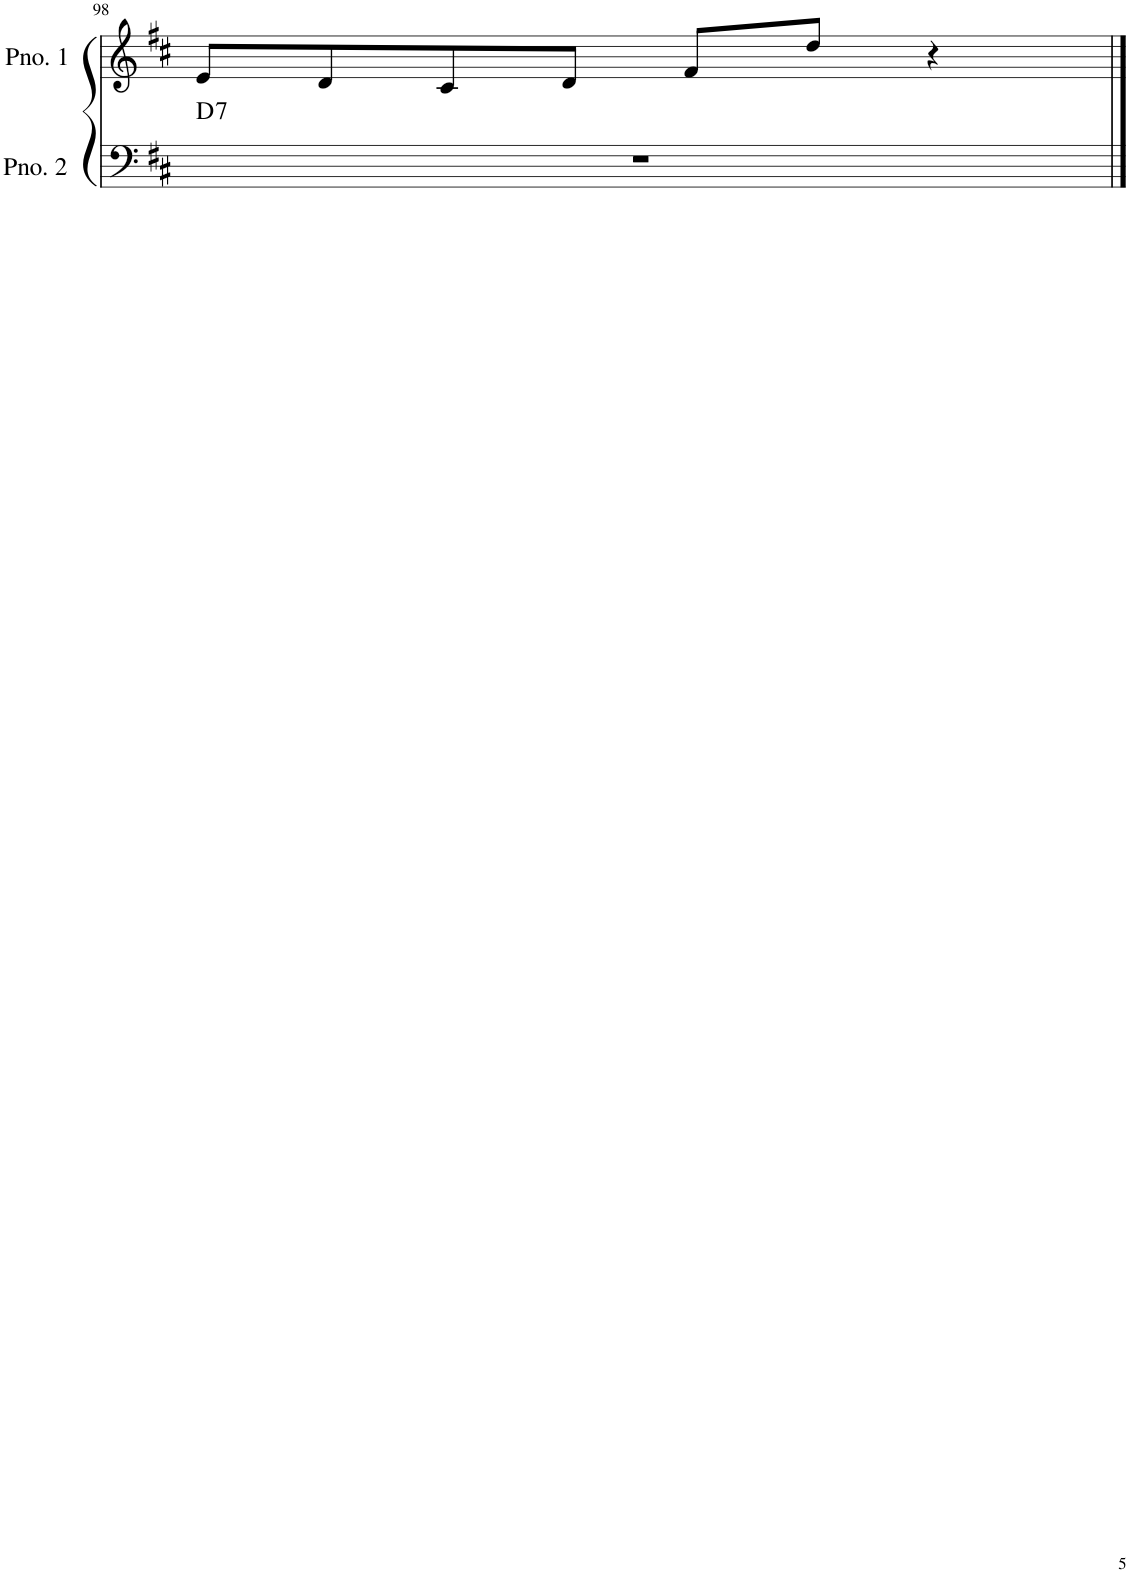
**kern	**harte	**kern
*part2	*part2	*part1
*staff2	*	*staff1
*I"ピアノ 2	*	*I"ピアノ 1
!!LO:PB:g=z
*clefF4	*	*clefG2
*k[f#c#]	*	*k[f#c#]
*M4/4	*	*M4/4
=98	=98	=98
!	!LO:H:kt=7	!
1r	D:7	8e/L
.	.	8d/
.	.	8c#/
.	.	8d/J
.	.	8f#/L
.	.	8dd/J
.	.	4r
==	==	==
*-	*-	*-
